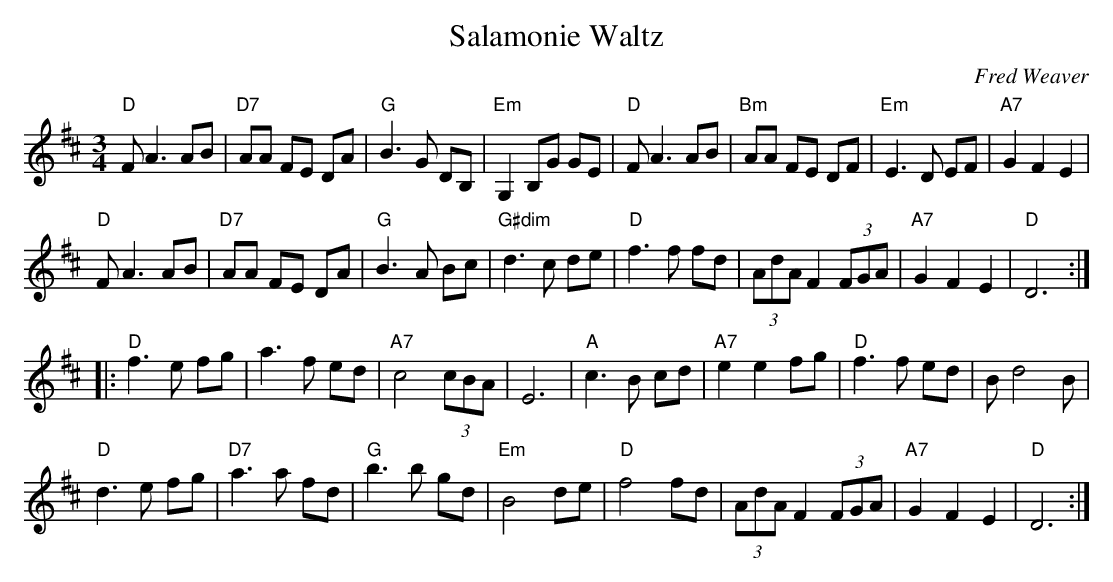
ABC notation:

X:1
T:Salamonie Waltz
C:Fred Weaver
M:3/4
L:1/8
K:D
"D" F A3 AB|"D7" AA FE DA| "G" B3 G DB,| "Em" G,2 B,G GE|\
"D" F A3 AB|"Bm" AA FE DF|"Em" E3 D EF| "A7" G2 F2 E2|
"D" F A3 AB|"D7" AA FE DA| "G" B3 A Bc| "G#dim" d3 c de|\
"D"f3 f fd | (3AdA F2 (3FGA| "A7" G2 F2 E2 | "D" D6:|
|:"D" f3 e fg| a3 f ed| "A7" c4 (3cBA| E6|\
"A" c3 B cd| "A7" e2 e2 fg| "D" f3 f ed| B d4 B|
"D" d3 e fg| "D7" a3 a fd| "G" b3 b gd| "Em" B4 de|\
"D" f4 fd|   (3AdA F2 (3FGA| "A7" G2 F2 E2 | "D" D6:|
